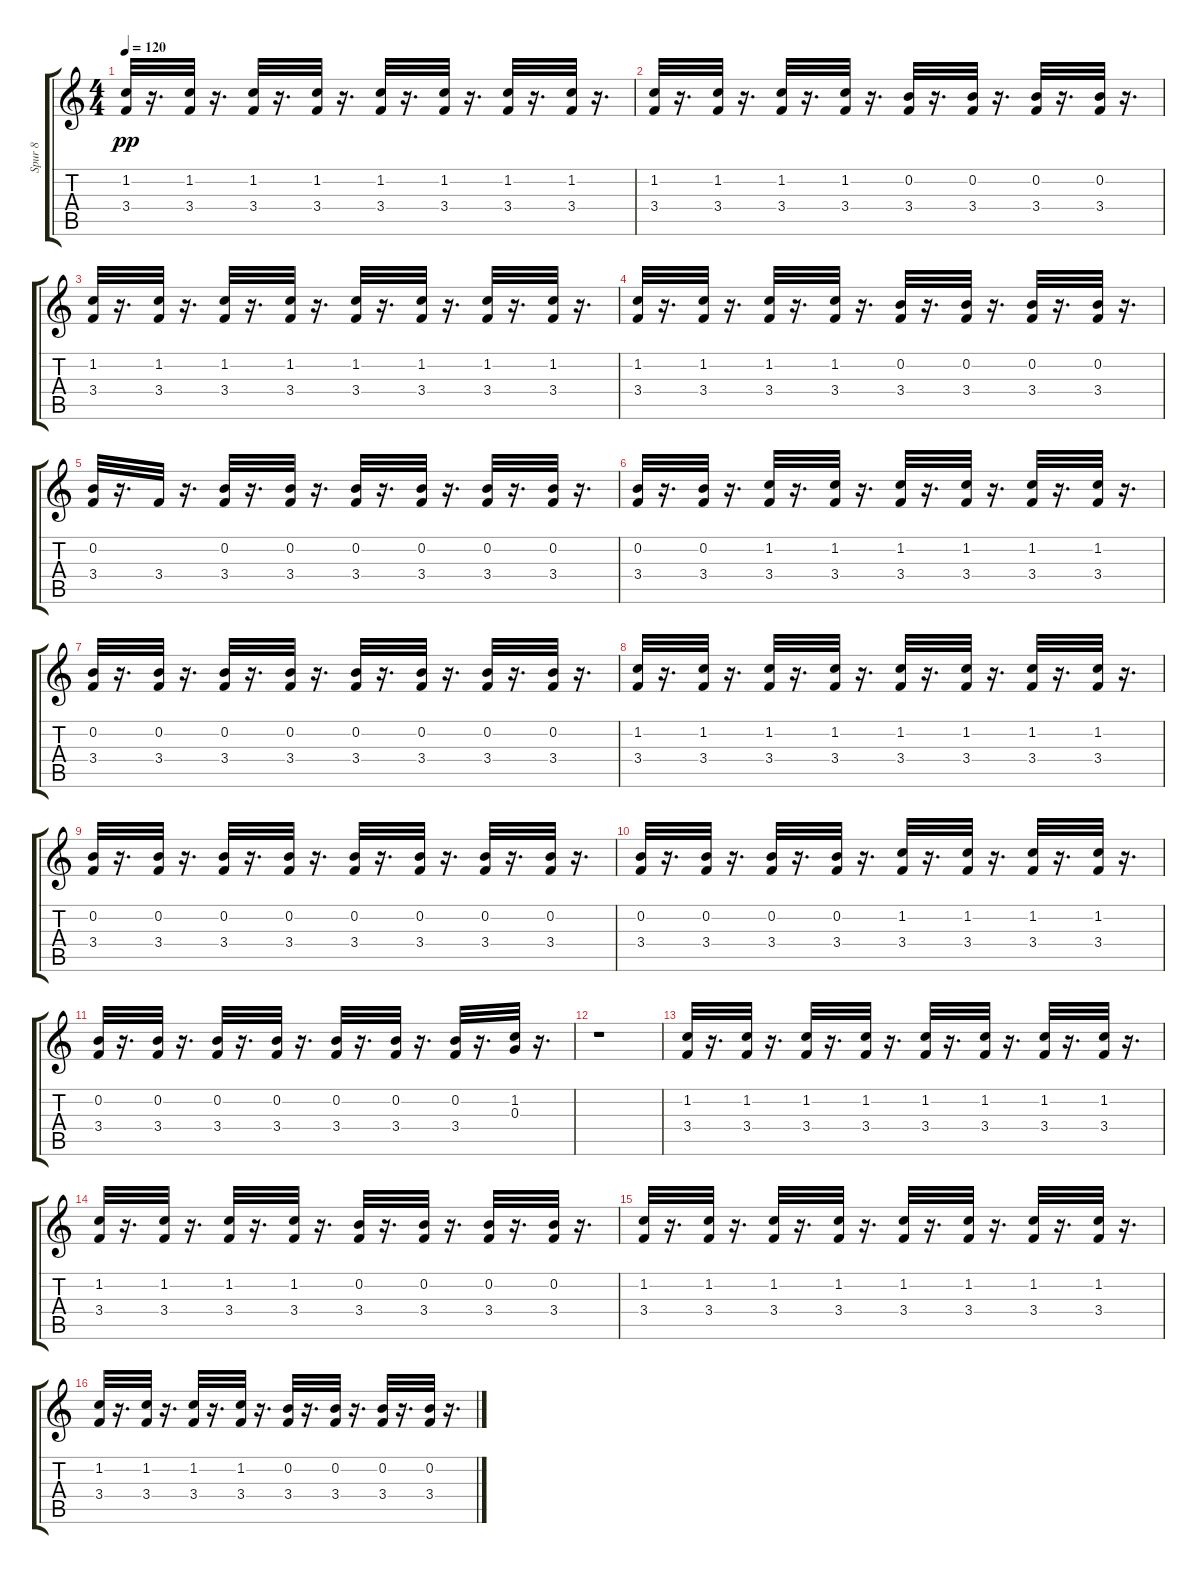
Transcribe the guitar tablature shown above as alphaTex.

\track ("Spur 8" "Spur 8") {instrument synthbass1}
\staff {score tabs}
\tuning (E4 B3 G3 D3 A2 E2) {hide}
\ts (4 4)
\tempo 120
\clef g2
\ks c
(1.2 3.4).32{dy pp} r.16{d} (1.2 3.4).32 r.16{d} (1.2 3.4).32 r.16{d} (1.2 3.4).32 r.16{d} (1.2 3.4).32 r.16{d} (1.2 3.4).32 r.16{d} (1.2 3.4).32 r.16{d} (1.2 3.4).32 r.16{d} |
(1.2 3.4).32 r.16{d} (1.2 3.4).32 r.16{d} (1.2 3.4).32 r.16{d} (1.2 3.4).32 r.16{d} (0.2 3.4).32 r.16{d} (0.2 3.4).32 r.16{d} (0.2 3.4).32 r.16{d} (0.2 3.4).32 r.16{d} |
(1.2 3.4).32 r.16{d} (1.2 3.4).32 r.16{d} (1.2 3.4).32 r.16{d} (1.2 3.4).32 r.16{d} (1.2 3.4).32 r.16{d} (1.2 3.4).32 r.16{d} (1.2 3.4).32 r.16{d} (1.2 3.4).32 r.16{d} |
(1.2 3.4).32 r.16{d} (1.2 3.4).32 r.16{d} (1.2 3.4).32 r.16{d} (1.2 3.4).32 r.16{d} (0.2 3.4).32 r.16{d} (0.2 3.4).32 r.16{d} (0.2 3.4).32 r.16{d} (0.2 3.4).32 r.16{d} |
(0.2 3.4).32 r.16{d} 3.4.32 r.16{d} (0.2 3.4).32 r.16{d} (0.2 3.4).32 r.16{d} (0.2 3.4).32 r.16{d} (0.2 3.4).32 r.16{d} (0.2 3.4).32 r.16{d} (0.2 3.4).32 r.16{d} |
(0.2 3.4).32 r.16{d} (0.2 3.4).32 r.16{d} (1.2 3.4).32 r.16{d} (1.2 3.4).32 r.16{d} (1.2 3.4).32 r.16{d} (1.2 3.4).32 r.16{d} (1.2 3.4).32 r.16{d} (1.2 3.4).32 r.16{d} |
(0.2 3.4).32 r.16{d} (0.2 3.4).32 r.16{d} (0.2 3.4).32 r.16{d} (0.2 3.4).32 r.16{d} (0.2 3.4).32 r.16{d} (0.2 3.4).32 r.16{d} (0.2 3.4).32 r.16{d} (0.2 3.4).32 r.16{d} |
(1.2 3.4).32 r.16{d} (1.2 3.4).32 r.16{d} (1.2 3.4).32 r.16{d} (1.2 3.4).32 r.16{d} (1.2 3.4).32 r.16{d} (1.2 3.4).32 r.16{d} (1.2 3.4).32 r.16{d} (1.2 3.4).32 r.16{d} |
(0.2 3.4).32 r.16{d} (0.2 3.4).32 r.16{d} (0.2 3.4).32 r.16{d} (0.2 3.4).32 r.16{d} (0.2 3.4).32 r.16{d} (0.2 3.4).32 r.16{d} (0.2 3.4).32 r.16{d} (0.2 3.4).32 r.16{d} |
(0.2 3.4).32 r.16{d} (0.2 3.4).32 r.16{d} (0.2 3.4).32 r.16{d} (0.2 3.4).32 r.16{d} (1.2 3.4).32 r.16{d} (1.2 3.4).32 r.16{d} (1.2 3.4).32 r.16{d} (1.2 3.4).32 r.16{d} |
(0.2 3.4).32 r.16{d} (0.2 3.4).32 r.16{d} (0.2 3.4).32 r.16{d} (0.2 3.4).32 r.16{d} (0.2 3.4).32 r.16{d} (0.2 3.4).32 r.16{d} (0.2 3.4).32 r.16{d} (1.2 0.3).32 r.16{d} |
r.1 |
(1.2 3.4).32 r.16{d} (1.2 3.4).32 r.16{d} (1.2 3.4).32 r.16{d} (1.2 3.4).32 r.16{d} (1.2 3.4).32 r.16{d} (1.2 3.4).32 r.16{d} (1.2 3.4).32 r.16{d} (1.2 3.4).32 r.16{d} |
(1.2 3.4).32 r.16{d} (1.2 3.4).32 r.16{d} (1.2 3.4).32 r.16{d} (1.2 3.4).32 r.16{d} (0.2 3.4).32 r.16{d} (0.2 3.4).32 r.16{d} (0.2 3.4).32 r.16{d} (0.2 3.4).32 r.16{d} |
(1.2 3.4).32 r.16{d} (1.2 3.4).32 r.16{d} (1.2 3.4).32 r.16{d} (1.2 3.4).32 r.16{d} (1.2 3.4).32 r.16{d} (1.2 3.4).32 r.16{d} (1.2 3.4).32 r.16{d} (1.2 3.4).32 r.16{d} |
(1.2 3.4).32 r.16{d} (1.2 3.4).32 r.16{d} (1.2 3.4).32 r.16{d} (1.2 3.4).32 r.16{d} (0.2 3.4).32 r.16{d} (0.2 3.4).32 r.16{d} (0.2 3.4).32 r.16{d} (0.2 3.4).32 r.16{d}
